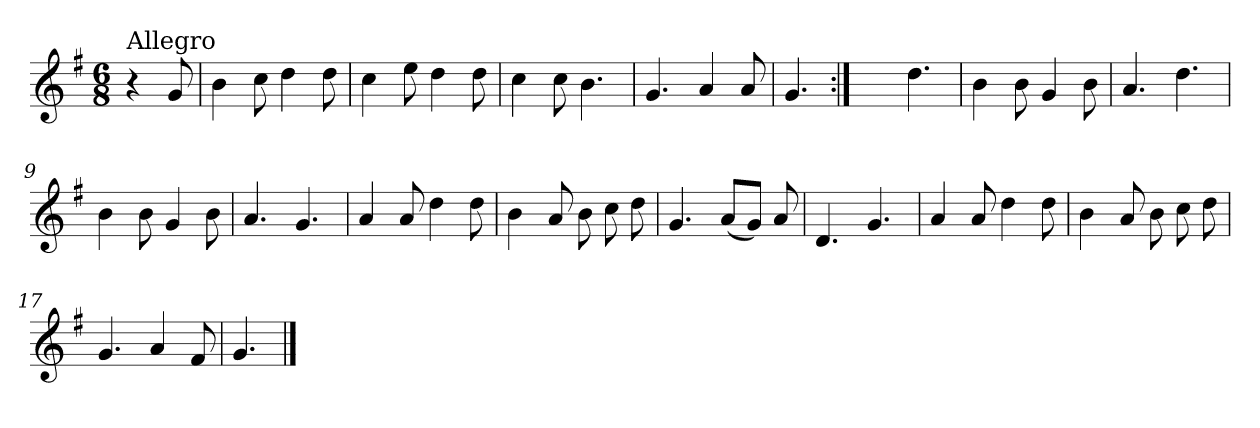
**kern
*part1
*staff1
*clefG2
*k[f#]
*G:
*M6/8
=
!LO:TX:a:t=Allegro
4r
8g/
=1
4b\
8cc\
4dd\
8dd\
=2
4cc\
8ee\
4dd\
8dd\
=3
4cc\
8cc\
4.b\
=4
4.g/
4a/
8a/
=5
4.g/
=6:|!
4.ryy
4.dd\
!!LO:LB:g=z
=7
4b\
8b\
4g/
8b\
=8
4.a/
4.dd\
=9
4b\
8b\
4g/
8b\
=10
4.a/
4.g/
=11
4a/
8a/
4dd\
8dd\
=12
4b\
8a/
8b\
8cc\
8dd\
=13
4.g/
(<8a/L
8g/J)
8a/
!!LO:LB:g=z
=14
4.d/
4.g/
=15
4a/
8a/
4dd\
8dd\
=16
4b\
8a/
8b\
8cc\
8dd\
=17
4.g/
4a/
8f#/
=18
4.g/
==
*-
